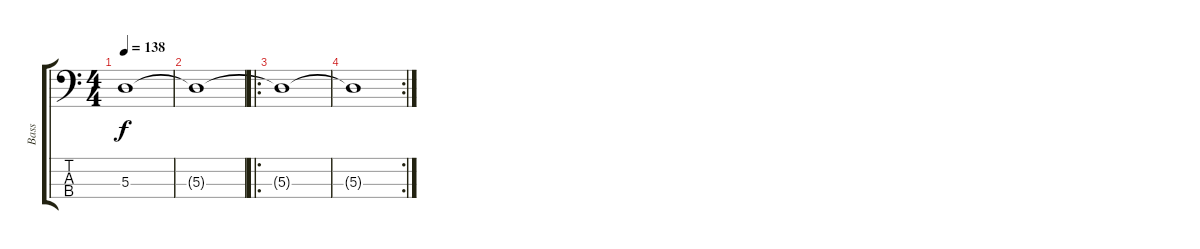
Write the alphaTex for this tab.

\track ("Bass" "Bass") {instrument electricbassfinger}
\staff {score tabs}
\tuning (G2 D2 A1 E1) {hide}
\ts (4 4)
\tempo 138
\clef f4
\ks c
5.3.1{dy f} |
5.3{t}.1 |
\ro
5.3{t}.1 |
\rc 2
5.3{t}.1
